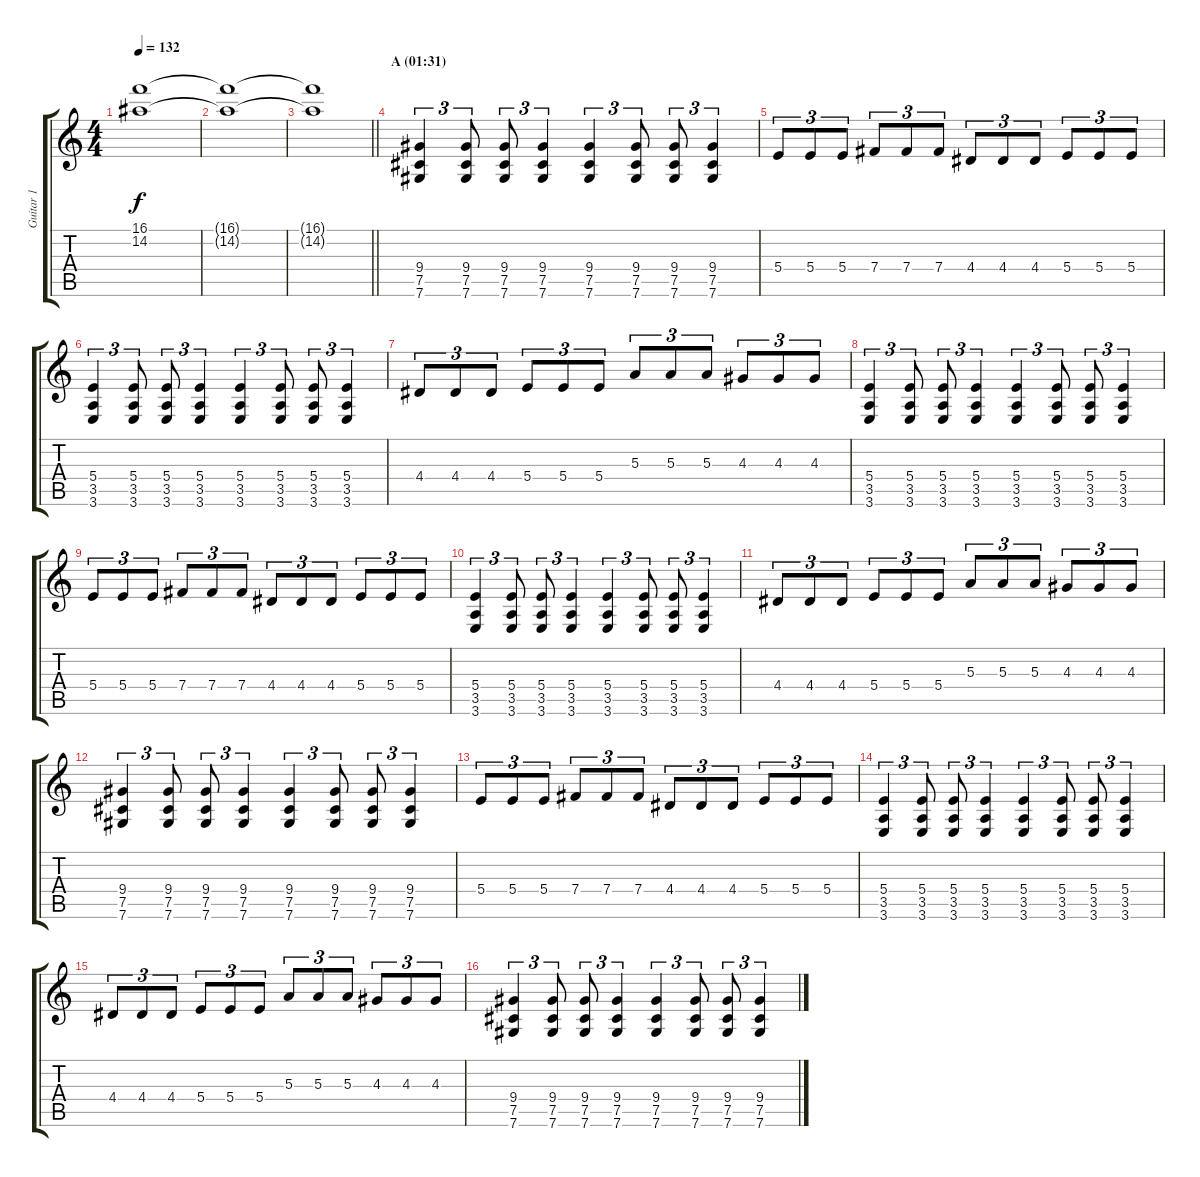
\track ("Guitar 1" "Guitar 1") {instrument distortionguitar}
\staff {score tabs}
\tuning (Db4 Ab3 E3 B2 Gb2 Db2) {hide}
\ts (4 4)
\tempo 132
\clef g2
\ks c
(16.1{t} 14.2{t}).1{dy f} |
(16.1{t} 14.2{t}).1 |
\barLineRight lightlight
(16.1{t} 14.2{t}).1 |
\section ("" "A (01:31)")
(9.4 7.5 7.6).4{tu (3 2) volume 16 instrument distortionguitar} (9.4 7.5 7.6).8{tu (3 2)} (9.4 7.5 7.6).8{tu (3 2)} (9.4 7.5 7.6).4{tu (3 2)} (9.4 7.5 7.6).4{tu (3 2)} (9.4 7.5 7.6).8{tu (3 2)} (9.4 7.5 7.6).8{tu (3 2)} (9.4 7.5 7.6).4{tu (3 2)} |
5.4.8{tu (3 2)} 5.4.8{tu (3 2)} 5.4.8{tu (3 2)} 7.4.8{tu (3 2)} 7.4.8{tu (3 2)} 7.4.8{tu (3 2)} 4.4.8{tu (3 2)} 4.4.8{tu (3 2)} 4.4.8{tu (3 2)} 5.4.8{tu (3 2)} 5.4.8{tu (3 2)} 5.4.8{tu (3 2)} |
(5.4 3.5 3.6).4{tu (3 2)} (5.4 3.5 3.6).8{tu (3 2)} (5.4 3.5 3.6).8{tu (3 2)} (5.4 3.5 3.6).4{tu (3 2)} (5.4 3.5 3.6).4{tu (3 2)} (5.4 3.5 3.6).8{tu (3 2)} (5.4 3.5 3.6).8{tu (3 2)} (5.4 3.5 3.6).4{tu (3 2)} |
4.4.8{tu (3 2)} 4.4.8{tu (3 2)} 4.4.8{tu (3 2)} 5.4.8{tu (3 2)} 5.4.8{tu (3 2)} 5.4.8{tu (3 2)} 5.3.8{tu (3 2)} 5.3.8{tu (3 2)} 5.3.8{tu (3 2)} 4.3.8{tu (3 2)} 4.3.8{tu (3 2)} 4.3.8{tu (3 2)} |
(5.4 3.5 3.6).4{tu (3 2)} (5.4 3.5 3.6).8{tu (3 2)} (5.4 3.5 3.6).8{tu (3 2)} (5.4 3.5 3.6).4{tu (3 2)} (5.4 3.5 3.6).4{tu (3 2)} (5.4 3.5 3.6).8{tu (3 2)} (5.4 3.5 3.6).8{tu (3 2)} (5.4 3.5 3.6).4{tu (3 2)} |
5.4.8{tu (3 2)} 5.4.8{tu (3 2)} 5.4.8{tu (3 2)} 7.4.8{tu (3 2)} 7.4.8{tu (3 2)} 7.4.8{tu (3 2)} 4.4.8{tu (3 2)} 4.4.8{tu (3 2)} 4.4.8{tu (3 2)} 5.4.8{tu (3 2)} 5.4.8{tu (3 2)} 5.4.8{tu (3 2)} |
(5.4 3.5 3.6).4{tu (3 2)} (5.4 3.5 3.6).8{tu (3 2)} (5.4 3.5 3.6).8{tu (3 2)} (5.4 3.5 3.6).4{tu (3 2)} (5.4 3.5 3.6).4{tu (3 2)} (5.4 3.5 3.6).8{tu (3 2)} (5.4 3.5 3.6).8{tu (3 2)} (5.4 3.5 3.6).4{tu (3 2)} |
4.4.8{tu (3 2)} 4.4.8{tu (3 2)} 4.4.8{tu (3 2)} 5.4.8{tu (3 2)} 5.4.8{tu (3 2)} 5.4.8{tu (3 2)} 5.3.8{tu (3 2)} 5.3.8{tu (3 2)} 5.3.8{tu (3 2)} 4.3.8{tu (3 2)} 4.3.8{tu (3 2)} 4.3.8{tu (3 2)} |
(9.4 7.5 7.6).4{tu (3 2)} (9.4 7.5 7.6).8{tu (3 2)} (9.4 7.5 7.6).8{tu (3 2)} (9.4 7.5 7.6).4{tu (3 2)} (9.4 7.5 7.6).4{tu (3 2)} (9.4 7.5 7.6).8{tu (3 2)} (9.4 7.5 7.6).8{tu (3 2)} (9.4 7.5 7.6).4{tu (3 2)} |
5.4.8{tu (3 2)} 5.4.8{tu (3 2)} 5.4.8{tu (3 2)} 7.4.8{tu (3 2)} 7.4.8{tu (3 2)} 7.4.8{tu (3 2)} 4.4.8{tu (3 2)} 4.4.8{tu (3 2)} 4.4.8{tu (3 2)} 5.4.8{tu (3 2)} 5.4.8{tu (3 2)} 5.4.8{tu (3 2)} |
(5.4 3.5 3.6).4{tu (3 2)} (5.4 3.5 3.6).8{tu (3 2)} (5.4 3.5 3.6).8{tu (3 2)} (5.4 3.5 3.6).4{tu (3 2)} (5.4 3.5 3.6).4{tu (3 2)} (5.4 3.5 3.6).8{tu (3 2)} (5.4 3.5 3.6).8{tu (3 2)} (5.4 3.5 3.6).4{tu (3 2)} |
4.4.8{tu (3 2)} 4.4.8{tu (3 2)} 4.4.8{tu (3 2)} 5.4.8{tu (3 2)} 5.4.8{tu (3 2)} 5.4.8{tu (3 2)} 5.3.8{tu (3 2)} 5.3.8{tu (3 2)} 5.3.8{tu (3 2)} 4.3.8{tu (3 2)} 4.3.8{tu (3 2)} 4.3.8{tu (3 2)} |
(9.4 7.5 7.6).4{tu (3 2)} (9.4 7.5 7.6).8{tu (3 2)} (9.4 7.5 7.6).8{tu (3 2)} (9.4 7.5 7.6).4{tu (3 2)} (9.4 7.5 7.6).4{tu (3 2)} (9.4 7.5 7.6).8{tu (3 2)} (9.4 7.5 7.6).8{tu (3 2)} (9.4 7.5 7.6).4{tu (3 2)}
